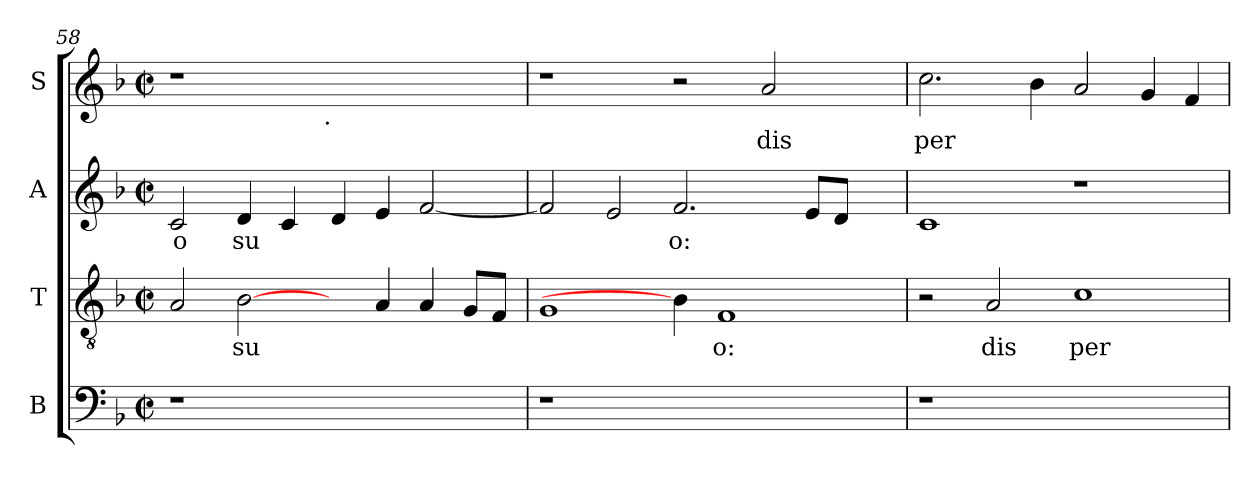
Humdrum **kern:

**kern	**kern	**text	**kern	**text	**kern	**text
*part4	*part3	*part3	*part2	*part2	*part1	*part1
*staff4	*staff3	*staff3	*staff2	*staff2	*staff1	*staff1
*I"B	*I"T	*	*I"A	*	*I"S	*
*I'B	*I'T	*	*I'A	*	*I'S	*
*clefF4	*clefGv2	*	*clefG2	*	*clefG2	*
*k[b-]	*k[b-]	*	*k[b-]	*	*k[b-]	*
*F:	*F:	*	*F:	*	*F:	*
*M2/2	*M2/2	*	*M2/2	*	*M2/2	*
*met(c|)	*met(c|)	*	*met(c|)	*	*met(c|)	*
=58	=58	=58	=58	=58	=58	=58
!	!	!LO:LY:b:cj	!	!LO:LY:b:cj	!	!
*	*	*	*	*	*^	*
1r	2A/	.	2c/	-o	1r	2ryy	.
!	!	!LO:LY:b:cj	!	!LO:LY:b:cj	!	!	!
.	[2B-\	su	4d/	su-	.	4ryy	.
!	!	!	!	!LO:LY:b:cj	!	!	!
.	.	.	4c/	--	.	8...ryy	.
!	!	!	!	!	!	!LO:TX:b:t=.	!
.	.	.	.	.	.	1ryy	.
!	!	!	!	!LO:LY:b:cj	!	!	!
1ryy	4ryy	.	4d/	--	1ryy	.	.
!	!	!LO:LY:b:cj	!	!LO:LY:b:cj	!	!	!
.	4A/	.	4e/	--	.	.	.
!	!	!LO:LY:b:cj	!	!LO:LY:b:cj	!	!	!
.	4A/	.	[<2f/	--	.	.	.
!	!	!LO:LY:b:cj	!	!	!	!	!
.	8G/L	.	.	.	.	.	.
!	!	!LO:LY:b:cj	!	!	!	!	!
.	8F/J	.	.	.	.	.	.
.	.	.	.	.	.	64ryy	.
=59	=59	=59	=59	=59	=59	=59	=59
!	!	!LO:LY:b:cj	!	!LO:LY:b:cj	!	!	!
*	*	*	*	*	*v	*v	*
1r	1G	.	2f/]	--	1r	.
!	!	!	!	!LO:LY:b:cj	!	!
.	.	.	2e/	--	.	.
!	!	!	!	!LO:LY:b:cj	!	!
1ryy	4B-\]	.	2.f/	-o:	2r	.
!	!	!LO:LY:b:cj	!	!	!	!
.	1F	o:	.	.	.	.
!	!	!	!	!	!	!LO:LY:b:cj
.	.	.	.	.	2a/	dis
!	!	!	!	!LO:LY:b:cj	!	!
.	.	.	8e/L	.	.	.
!	!	!	!	!LO:LY:b:cj	!	!
.	.	.	8d/J	.	.	.
4ryy	.	.	4ryy	.	4ryy	.
=60	=60	=60	=60	=60	=60	=60
!	!	!	!	!LO:LY:b:cj	!	!LO:LY:b:cj
1r	2r	.	1c	.	2.cc\	per
!	!	!LO:LY:b:cj	!	!	!	!
.	2A/	dis	.	.	.	.
!	!	!	!	!	!	!LO:LY:b:cj
.	.	.	.	.	4b-\	.
!	!	!LO:LY:b:cj	!	!	!	!LO:LY:b:cj
1ryy	1c	per	1r	.	2a/	.
!	!	!	!	!	!	!LO:LY:b:cj
.	.	.	.	.	4g/	.
!	!	!	!	!	!	!LO:LY:b:cj
.	.	.	.	.	4f/	.
=	=	=	=	=	=	=
*-	*-	*-	*-	*-	*-	*-
